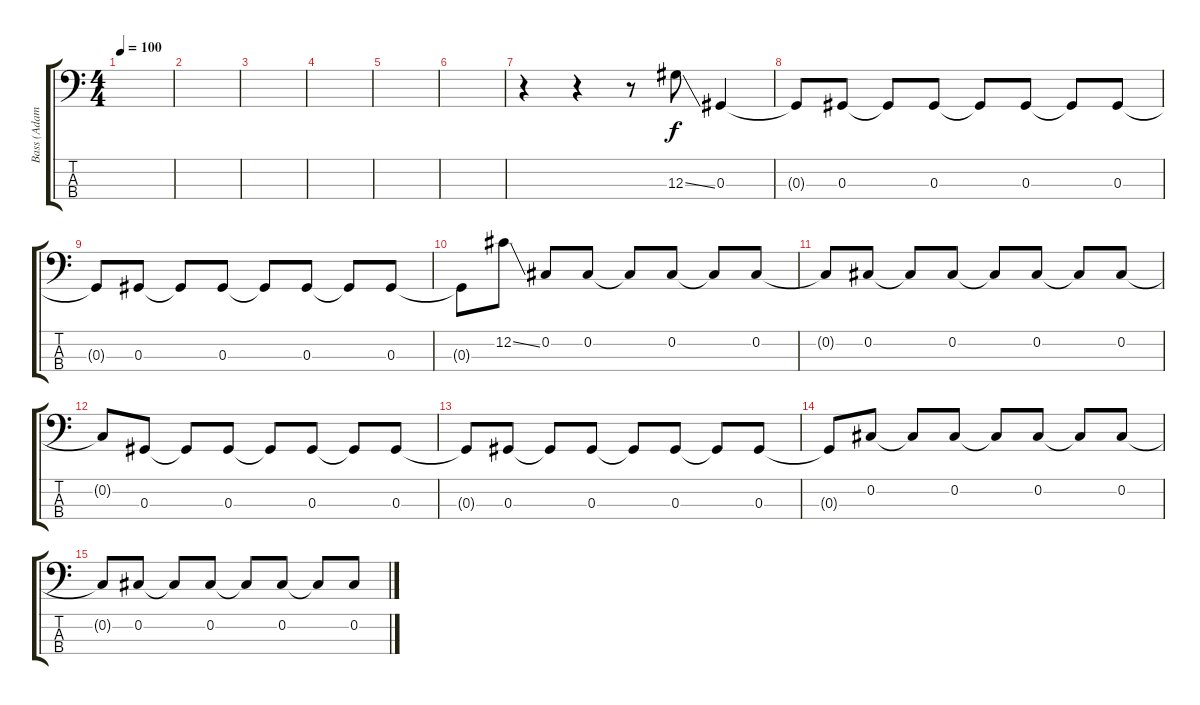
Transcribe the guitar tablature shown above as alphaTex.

\track ("Bass (Adam Clayton)" "Bass (Adam") {instrument electricbasspick}
\staff {score tabs}
\tuning (Gb2 Db2 Ab1 Eb1) {hide}
\ts (4 4)
\tempo 100
\clef f4
\ks c
|
|
|
|
|
|
r.4 r.4 r.8 12.3{ss}.8 0.3.4 |
0.3{t}.8 0.3.8 0.3{t}.8 0.3.8 0.3{t}.8 0.3.8 0.3{t}.8 0.3.8 |
0.3{t}.8 0.3.8 0.3{t}.8 0.3.8 0.3{t}.8 0.3.8 0.3{t}.8 0.3.8 |
0.3{t}.8 12.2{ss}.8 0.2.8 0.2.8 0.2{t}.8 0.2.8 0.2{t}.8 0.2.8 |
0.2{t}.8 0.2.8 0.2{t}.8 0.2.8 0.2{t}.8 0.2.8 0.2{t}.8 0.2.8 |
0.2{t}.8 0.3.8 0.3{t}.8 0.3.8 0.3{t}.8 0.3.8 0.3{t}.8 0.3.8 |
0.3{t}.8 0.3.8 0.3{t}.8 0.3.8 0.3{t}.8 0.3.8 0.3{t}.8 0.3.8 |
0.3{t}.8 0.2.8 0.2{t}.8 0.2.8 0.2{t}.8 0.2.8 0.2{t}.8 0.2.8 |
0.2{t}.8 0.2.8 0.2{t}.8 0.2.8 0.2{t}.8 0.2.8 0.2{t}.8 0.2.8
